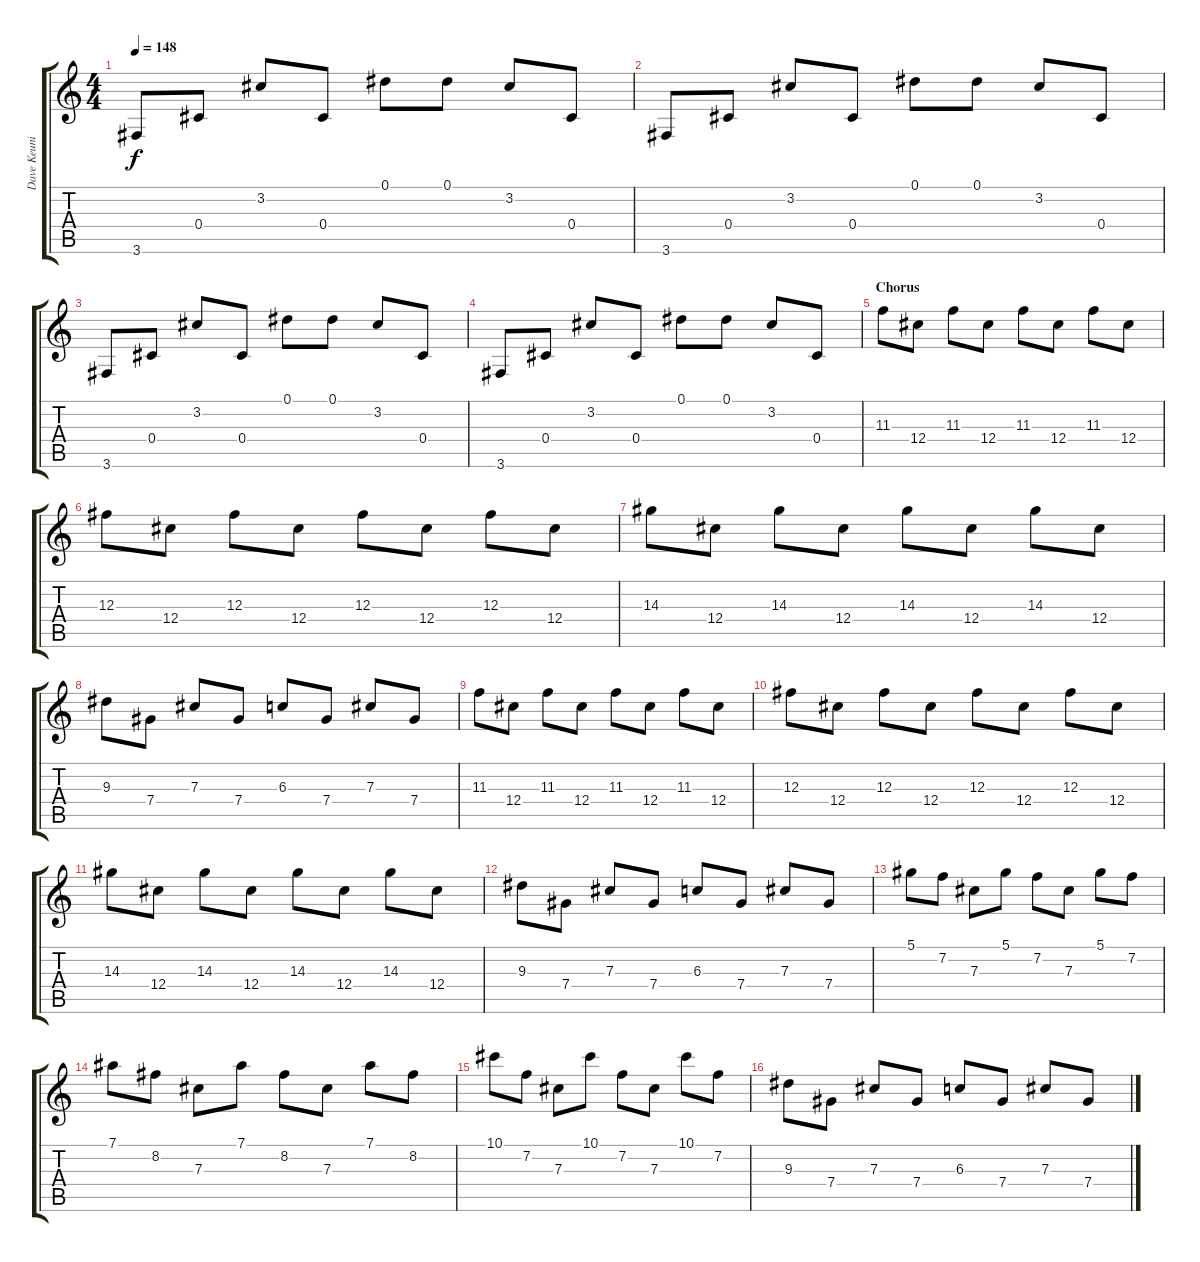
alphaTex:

\track ("Dave Keuning - Lead Guitar (Right)" "Dave Keuni") {instrument overdrivenguitar}
\staff {score tabs}
\tuning (Eb4 Bb3 Gb3 Db3 Ab2 Eb2) {hide}
\ts (4 4)
\tempo 148
\clef g2
\ks c
3.6.8{dy f} 0.4.8 3.2.8 0.4.8 0.1.8 0.1.8 3.2.8 0.4.8 |
3.6.8 0.4.8 3.2.8 0.4.8 0.1.8 0.1.8 3.2.8 0.4.8 |
3.6.8 0.4.8 3.2.8 0.4.8 0.1.8 0.1.8 3.2.8 0.4.8 |
3.6.8 0.4.8 3.2.8 0.4.8 0.1.8 0.1.8 3.2.8 0.4.8 |
\section ("" "Chorus")
11.3.8 12.4.8 11.3.8 12.4.8 11.3.8 12.4.8 11.3.8 12.4.8 |
12.3.8 12.4.8 12.3.8 12.4.8 12.3.8 12.4.8 12.3.8 12.4.8 |
14.3.8 12.4.8 14.3.8 12.4.8 14.3.8 12.4.8 14.3.8 12.4.8 |
9.3.8 7.4.8 7.3.8 7.4.8 6.3.8 7.4.8 7.3.8 7.4.8 |
11.3.8 12.4.8 11.3.8 12.4.8 11.3.8 12.4.8 11.3.8 12.4.8 |
12.3.8 12.4.8 12.3.8 12.4.8 12.3.8 12.4.8 12.3.8 12.4.8 |
14.3.8 12.4.8 14.3.8 12.4.8 14.3.8 12.4.8 14.3.8 12.4.8 |
9.3.8 7.4.8 7.3.8 7.4.8 6.3.8 7.4.8 7.3.8 7.4.8 |
5.1.8 7.2.8 7.3.8 5.1.8 7.2.8 7.3.8 5.1.8 7.2.8 |
7.1.8 8.2.8 7.3.8 7.1.8 8.2.8 7.3.8 7.1.8 8.2.8 |
10.1.8 7.2.8 7.3.8 10.1.8 7.2.8 7.3.8 10.1.8 7.2.8 |
9.3.8 7.4.8 7.3.8 7.4.8 6.3.8 7.4.8 7.3.8 7.4.8
